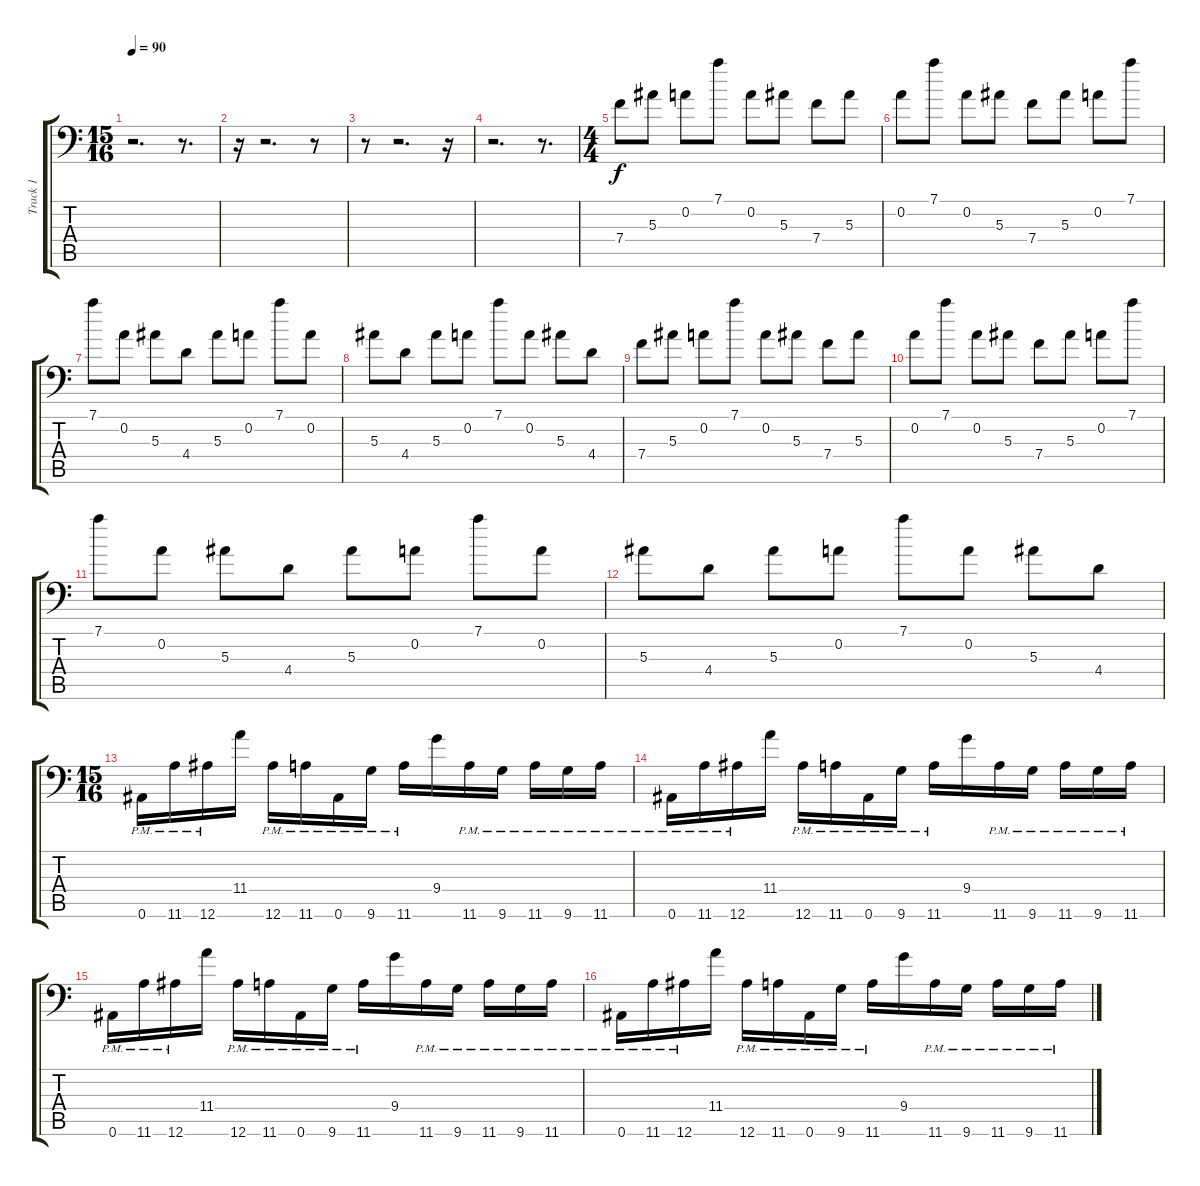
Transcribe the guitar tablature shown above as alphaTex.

\track ("Track 1" "Track 1") {instrument electricguitarjazz}
\staff {score tabs}
\tuning (D4 A3 F3 Bb2 F2 Bb1) {hide}
\ts (15 16)
\tempo 90
\clef f4
\ks c
r.2{d dy f} r.8{d} |
r.16 r.2{d} r.8 |
r.8 r.2{d} r.16 |
r.2{d} r.8{d} |
\ts (4 4)
7.4.8 5.3.8 0.2.8 7.1.8 0.2.8 5.3.8 7.4.8 5.3.8 |
0.2.8 7.1.8 0.2.8 5.3.8 7.4.8 5.3.8 0.2.8 7.1.8 |
7.1.8 0.2.8 5.3.8 4.4.8 5.3.8 0.2.8 7.1.8 0.2.8 |
5.3.8 4.4.8 5.3.8 0.2.8 7.1.8 0.2.8 5.3.8 4.4.8 |
7.4.8 5.3.8 0.2.8 7.1.8 0.2.8 5.3.8 7.4.8 5.3.8 |
0.2.8 7.1.8 0.2.8 5.3.8 7.4.8 5.3.8 0.2.8 7.1.8 |
7.1.8 0.2.8 5.3.8 4.4.8 5.3.8 0.2.8 7.1.8 0.2.8 |
5.3.8 4.4.8 5.3.8 0.2.8 7.1.8 0.2.8 5.3.8 4.4.8 |
\ts (15 16)
0.6{pm}.16 11.6{pm}.16 12.6{pm}.16 11.4.16 12.6{pm}.16 11.6{pm}.16 0.6{pm}.16 9.6{pm}.16 11.6{pm}.16 9.4.16 11.6{pm}.16 9.6{pm}.16 11.6{pm}.16 9.6{pm}.16 11.6{pm}.16 |
0.6{pm}.16 11.6{pm}.16 12.6{pm}.16 11.4.16 12.6{pm}.16 11.6{pm}.16 0.6{pm}.16 9.6{pm}.16 11.6{pm}.16 9.4.16 11.6{pm}.16 9.6{pm}.16 11.6{pm}.16 9.6{pm}.16 11.6{pm}.16 |
0.6{pm}.16 11.6{pm}.16 12.6{pm}.16 11.4.16 12.6{pm}.16 11.6{pm}.16 0.6{pm}.16 9.6{pm}.16 11.6{pm}.16 9.4.16 11.6{pm}.16 9.6{pm}.16 11.6{pm}.16 9.6{pm}.16 11.6{pm}.16 |
0.6{pm}.16 11.6{pm}.16 12.6{pm}.16 11.4.16 12.6{pm}.16 11.6{pm}.16 0.6{pm}.16 9.6{pm}.16 11.6{pm}.16 9.4.16 11.6{pm}.16 9.6{pm}.16 11.6{pm}.16 9.6{pm}.16 11.6{pm}.16
